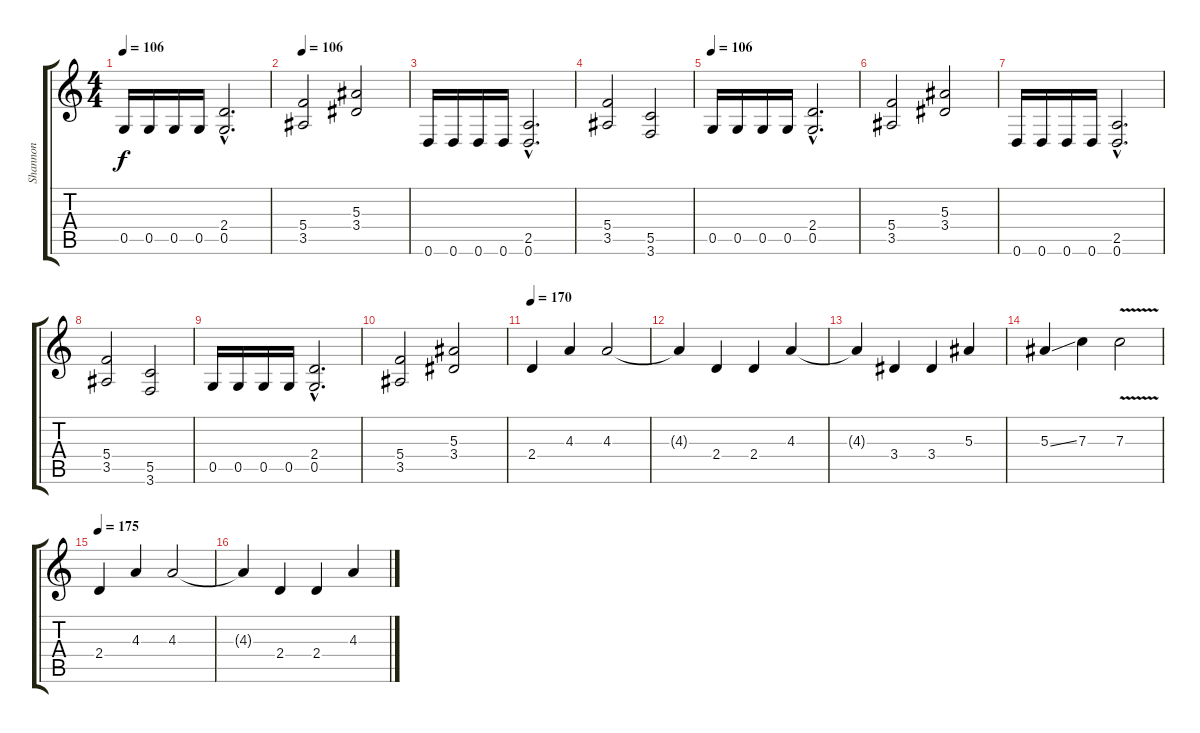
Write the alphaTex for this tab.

\track ("Shannon" "Shannon") {instrument distortionguitar}
\staff {score tabs}
\tuning (D4 A3 F3 C3 G2 D2) {hide}
\ts (4 4)
\tempo 106
\clef g2
\ks c
0.5.16{dy f} 0.5.16 0.5.16 0.5.16 (2.4{hac} 0.5{hac}).2{d} |
\tempo 106
(5.4 3.5).2 (5.3 3.4).2 |
0.6.16 0.6.16 0.6.16 0.6.16 (2.5{hac} 0.6{hac}).2{d} |
(5.4 3.5).2 (5.5 3.6).2 |
\tempo 106
0.5.16 0.5.16 0.5.16 0.5.16 (2.4{hac} 0.5{hac}).2{d} |
(5.4 3.5).2 (5.3 3.4).2 |
0.6.16 0.6.16 0.6.16 0.6.16 (2.5{hac} 0.6{hac}).2{d} |
(5.4 3.5).2 (5.5 3.6).2 |
0.5.16 0.5.16 0.5.16 0.5.16 (2.4{hac} 0.5{hac}).2{d} |
(5.4 3.5).2 (5.3 3.4).2 |
\tempo 170
2.4.4 4.3.4 4.3.2 |
4.3{t}.4 2.4.4 2.4.4 4.3.4 |
4.3{t}.4 3.4.4 3.4.4 5.3.4 |
5.3{ss}.4 7.3.4 7.3{v}.2 |
\tempo 175
2.4.4 4.3.4 4.3.2 |
4.3{t}.4 2.4.4 2.4.4 4.3.4
